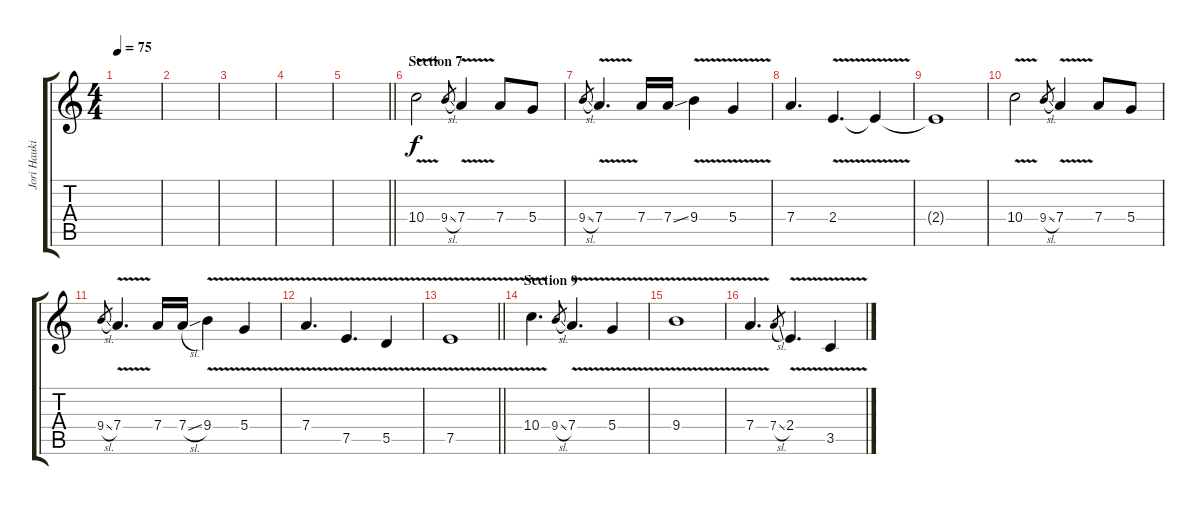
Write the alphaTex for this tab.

\track ("Jori Haukio (lead guitar)" "Jori Hauki") {instrument distortionguitar}
\staff {score tabs}
\tuning (E4 B3 G3 D3 A2 E2) {hide}
\ts (4 4)
\tempo 75
\clef g2
\ks aminor
|
|
|
|
\barLineRight lightlight
|
\section ("" "Section 7")
10.4{v}.2{volume 13} 9.4{sl}.8{gr} 7.4{v}.4 7.4.8 5.4.8 |
9.4{sl}.8{gr} 7.4{v}.4{d} 7.4.16 7.4{ss}.16 9.4{v}.4 5.4{v}.4 |
7.4.4{d} 2.4{v}.4{d} 2.4{t}.4 |
2.4{t}.1 |
10.4{v}.2 9.4{sl}.8{gr} 7.4{v}.4 7.4.8 5.4.8 |
9.4{sl}.8{gr} 7.4{v}.4{d} 7.4.16 7.4{sl}.16 9.4{v}.4 5.4{v}.4 |
7.4{v}.4{d} 7.5{v}.4{d} 5.5{v}.4 |
\barLineRight lightlight
7.5{v}.1 |
\section ("" "Section 9")
10.4{v}.4{d} 9.4{sl}.8{gr} 7.4{v}.4{d} 5.4{v}.4 |
9.4{v}.1 |
7.4{v}.4{d} 7.4{sl}.8{gr} 2.4{v}.4{d} 3.5{v}.4
